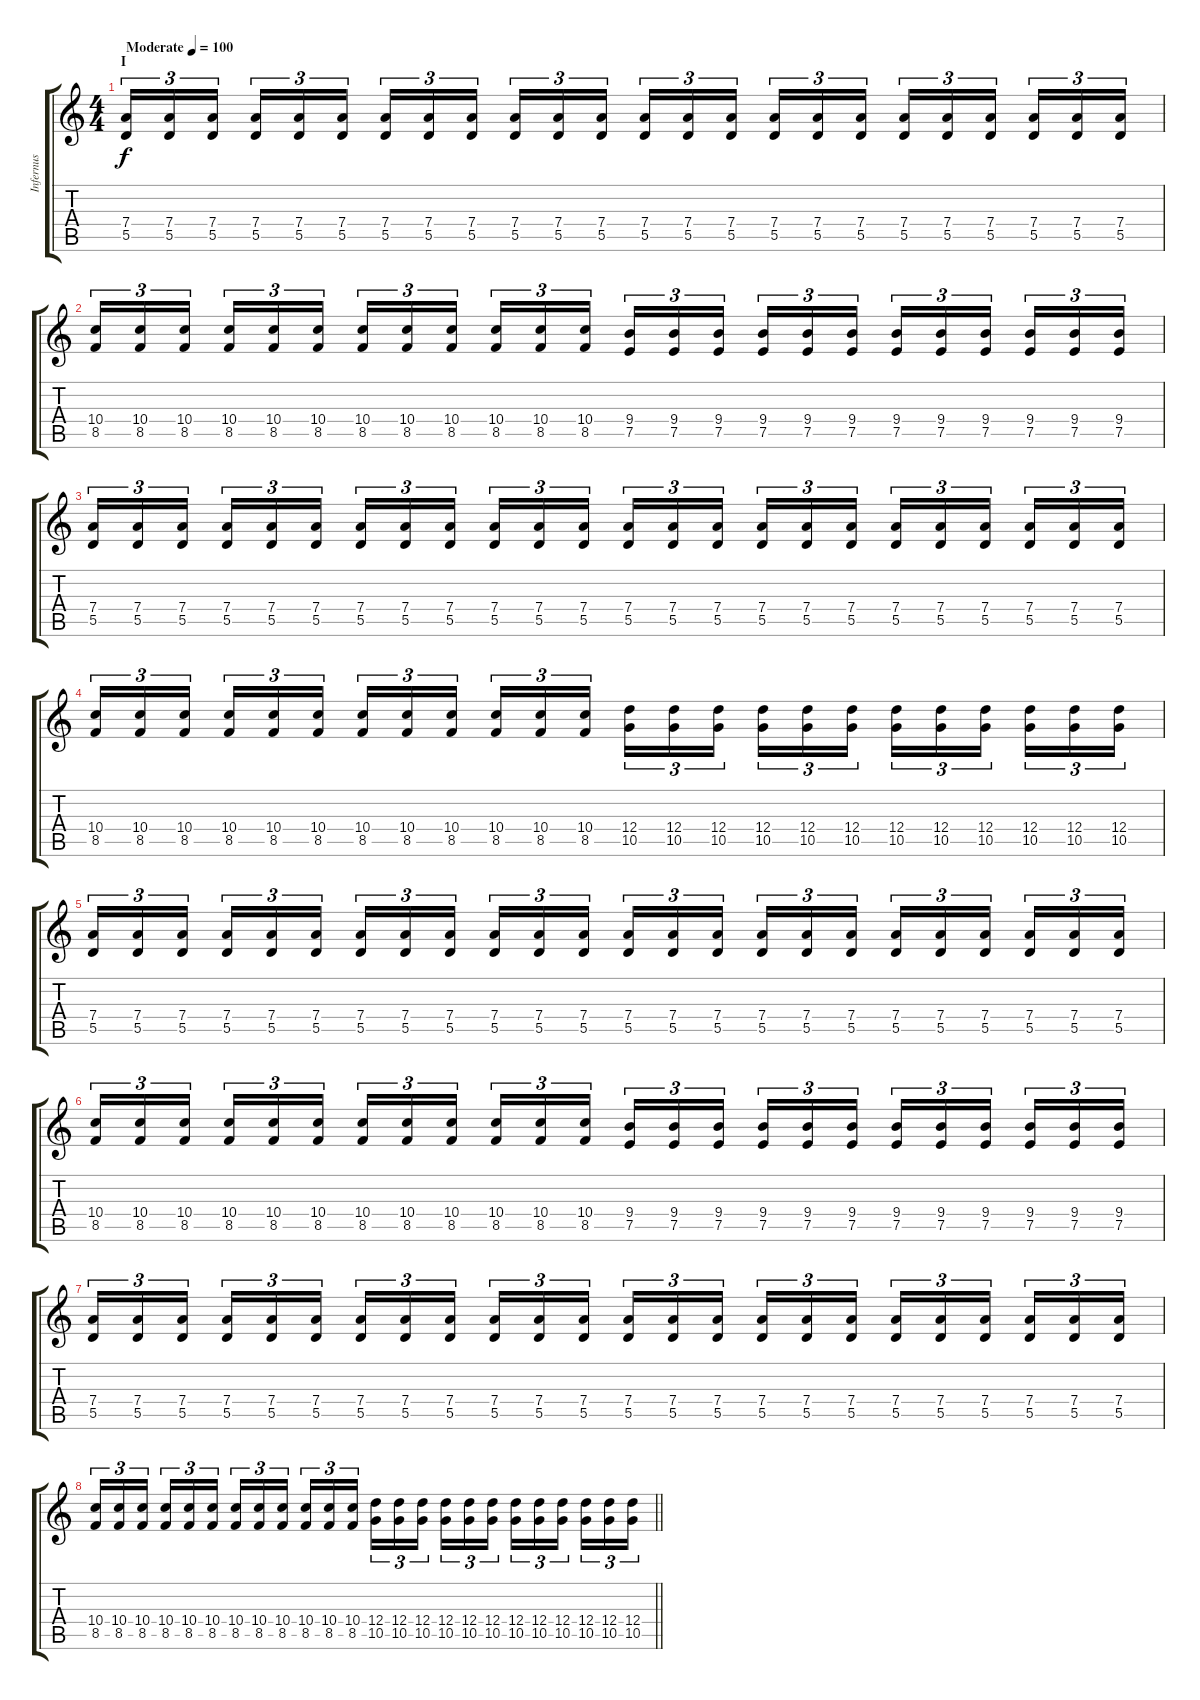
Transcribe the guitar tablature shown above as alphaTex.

\track ("Infernus" "Infernus") {instrument distortionguitar}
\staff {score tabs}
\tuning (E4 B3 G3 D3 A2 E2) {hide}
\ts (4 4)
\section ("" "I")
\tempo (100 "Moderate")
\clef g2
\ks c
(7.4 5.5).16{tu (3 2) dy f instrument distortionguitar} (7.4 5.5).16{tu (3 2)} (7.4 5.5).16{tu (3 2) beam splitsecondary} (7.4 5.5).16{tu (3 2)} (7.4 5.5).16{tu (3 2)} (7.4 5.5).16{tu (3 2)} (7.4 5.5).16{tu (3 2)} (7.4 5.5).16{tu (3 2)} (7.4 5.5).16{tu (3 2) beam splitsecondary} (7.4 5.5).16{tu (3 2)} (7.4 5.5).16{tu (3 2)} (7.4 5.5).16{tu (3 2)} (7.4 5.5).16{tu (3 2)} (7.4 5.5).16{tu (3 2)} (7.4 5.5).16{tu (3 2) beam splitsecondary} (7.4 5.5).16{tu (3 2)} (7.4 5.5).16{tu (3 2)} (7.4 5.5).16{tu (3 2)} (7.4 5.5).16{tu (3 2)} (7.4 5.5).16{tu (3 2)} (7.4 5.5).16{tu (3 2) beam splitsecondary} (7.4 5.5).16{tu (3 2)} (7.4 5.5).16{tu (3 2)} (7.4 5.5).16{tu (3 2)} |
(10.4 8.5).16{tu (3 2)} (10.4 8.5).16{tu (3 2)} (10.4 8.5).16{tu (3 2) beam splitsecondary} (10.4 8.5).16{tu (3 2)} (10.4 8.5).16{tu (3 2)} (10.4 8.5).16{tu (3 2)} (10.4 8.5).16{tu (3 2)} (10.4 8.5).16{tu (3 2)} (10.4 8.5).16{tu (3 2) beam splitsecondary} (10.4 8.5).16{tu (3 2)} (10.4 8.5).16{tu (3 2)} (10.4 8.5).16{tu (3 2)} (9.4 7.5).16{tu (3 2)} (9.4 7.5).16{tu (3 2)} (9.4 7.5).16{tu (3 2) beam splitsecondary} (9.4 7.5).16{tu (3 2)} (9.4 7.5).16{tu (3 2)} (9.4 7.5).16{tu (3 2)} (9.4 7.5).16{tu (3 2)} (9.4 7.5).16{tu (3 2)} (9.4 7.5).16{tu (3 2) beam splitsecondary} (9.4 7.5).16{tu (3 2)} (9.4 7.5).16{tu (3 2)} (9.4 7.5).16{tu (3 2)} |
(7.4 5.5).16{tu (3 2)} (7.4 5.5).16{tu (3 2)} (7.4 5.5).16{tu (3 2) beam splitsecondary} (7.4 5.5).16{tu (3 2)} (7.4 5.5).16{tu (3 2)} (7.4 5.5).16{tu (3 2)} (7.4 5.5).16{tu (3 2)} (7.4 5.5).16{tu (3 2)} (7.4 5.5).16{tu (3 2) beam splitsecondary} (7.4 5.5).16{tu (3 2)} (7.4 5.5).16{tu (3 2)} (7.4 5.5).16{tu (3 2)} (7.4 5.5).16{tu (3 2)} (7.4 5.5).16{tu (3 2)} (7.4 5.5).16{tu (3 2) beam splitsecondary} (7.4 5.5).16{tu (3 2)} (7.4 5.5).16{tu (3 2)} (7.4 5.5).16{tu (3 2)} (7.4 5.5).16{tu (3 2)} (7.4 5.5).16{tu (3 2)} (7.4 5.5).16{tu (3 2) beam splitsecondary} (7.4 5.5).16{tu (3 2)} (7.4 5.5).16{tu (3 2)} (7.4 5.5).16{tu (3 2)} |
(10.4 8.5).16{tu (3 2)} (10.4 8.5).16{tu (3 2)} (10.4 8.5).16{tu (3 2) beam splitsecondary} (10.4 8.5).16{tu (3 2)} (10.4 8.5).16{tu (3 2)} (10.4 8.5).16{tu (3 2)} (10.4 8.5).16{tu (3 2)} (10.4 8.5).16{tu (3 2)} (10.4 8.5).16{tu (3 2) beam splitsecondary} (10.4 8.5).16{tu (3 2)} (10.4 8.5).16{tu (3 2)} (10.4 8.5).16{tu (3 2)} (12.4 10.5).16{tu (3 2)} (12.4 10.5).16{tu (3 2)} (12.4 10.5).16{tu (3 2) beam splitsecondary} (12.4 10.5).16{tu (3 2)} (12.4 10.5).16{tu (3 2)} (12.4 10.5).16{tu (3 2)} (12.4 10.5).16{tu (3 2)} (12.4 10.5).16{tu (3 2)} (12.4 10.5).16{tu (3 2) beam splitsecondary} (12.4 10.5).16{tu (3 2)} (12.4 10.5).16{tu (3 2)} (12.4 10.5).16{tu (3 2)} |
(7.4 5.5).16{tu (3 2)} (7.4 5.5).16{tu (3 2)} (7.4 5.5).16{tu (3 2) beam splitsecondary} (7.4 5.5).16{tu (3 2)} (7.4 5.5).16{tu (3 2)} (7.4 5.5).16{tu (3 2)} (7.4 5.5).16{tu (3 2)} (7.4 5.5).16{tu (3 2)} (7.4 5.5).16{tu (3 2) beam splitsecondary} (7.4 5.5).16{tu (3 2)} (7.4 5.5).16{tu (3 2)} (7.4 5.5).16{tu (3 2)} (7.4 5.5).16{tu (3 2)} (7.4 5.5).16{tu (3 2)} (7.4 5.5).16{tu (3 2) beam splitsecondary} (7.4 5.5).16{tu (3 2)} (7.4 5.5).16{tu (3 2)} (7.4 5.5).16{tu (3 2)} (7.4 5.5).16{tu (3 2)} (7.4 5.5).16{tu (3 2)} (7.4 5.5).16{tu (3 2) beam splitsecondary} (7.4 5.5).16{tu (3 2)} (7.4 5.5).16{tu (3 2)} (7.4 5.5).16{tu (3 2)} |
(10.4 8.5).16{tu (3 2)} (10.4 8.5).16{tu (3 2)} (10.4 8.5).16{tu (3 2) beam splitsecondary} (10.4 8.5).16{tu (3 2)} (10.4 8.5).16{tu (3 2)} (10.4 8.5).16{tu (3 2)} (10.4 8.5).16{tu (3 2)} (10.4 8.5).16{tu (3 2)} (10.4 8.5).16{tu (3 2) beam splitsecondary} (10.4 8.5).16{tu (3 2)} (10.4 8.5).16{tu (3 2)} (10.4 8.5).16{tu (3 2)} (9.4 7.5).16{tu (3 2)} (9.4 7.5).16{tu (3 2)} (9.4 7.5).16{tu (3 2) beam splitsecondary} (9.4 7.5).16{tu (3 2)} (9.4 7.5).16{tu (3 2)} (9.4 7.5).16{tu (3 2)} (9.4 7.5).16{tu (3 2)} (9.4 7.5).16{tu (3 2)} (9.4 7.5).16{tu (3 2) beam splitsecondary} (9.4 7.5).16{tu (3 2)} (9.4 7.5).16{tu (3 2)} (9.4 7.5).16{tu (3 2)} |
(7.4 5.5).16{tu (3 2)} (7.4 5.5).16{tu (3 2)} (7.4 5.5).16{tu (3 2) beam splitsecondary} (7.4 5.5).16{tu (3 2)} (7.4 5.5).16{tu (3 2)} (7.4 5.5).16{tu (3 2)} (7.4 5.5).16{tu (3 2)} (7.4 5.5).16{tu (3 2)} (7.4 5.5).16{tu (3 2) beam splitsecondary} (7.4 5.5).16{tu (3 2)} (7.4 5.5).16{tu (3 2)} (7.4 5.5).16{tu (3 2)} (7.4 5.5).16{tu (3 2)} (7.4 5.5).16{tu (3 2)} (7.4 5.5).16{tu (3 2) beam splitsecondary} (7.4 5.5).16{tu (3 2)} (7.4 5.5).16{tu (3 2)} (7.4 5.5).16{tu (3 2)} (7.4 5.5).16{tu (3 2)} (7.4 5.5).16{tu (3 2)} (7.4 5.5).16{tu (3 2) beam splitsecondary} (7.4 5.5).16{tu (3 2)} (7.4 5.5).16{tu (3 2)} (7.4 5.5).16{tu (3 2)} |
\barLineRight lightlight
(10.4 8.5).16{tu (3 2)} (10.4 8.5).16{tu (3 2)} (10.4 8.5).16{tu (3 2) beam splitsecondary} (10.4 8.5).16{tu (3 2)} (10.4 8.5).16{tu (3 2)} (10.4 8.5).16{tu (3 2)} (10.4 8.5).16{tu (3 2)} (10.4 8.5).16{tu (3 2)} (10.4 8.5).16{tu (3 2) beam splitsecondary} (10.4 8.5).16{tu (3 2)} (10.4 8.5).16{tu (3 2)} (10.4 8.5).16{tu (3 2)} (12.4 10.5).16{tu (3 2)} (12.4 10.5).16{tu (3 2)} (12.4 10.5).16{tu (3 2) beam splitsecondary} (12.4 10.5).16{tu (3 2)} (12.4 10.5).16{tu (3 2)} (12.4 10.5).16{tu (3 2)} (12.4 10.5).16{tu (3 2)} (12.4 10.5).16{tu (3 2)} (12.4 10.5).16{tu (3 2) beam splitsecondary} (12.4 10.5).16{tu (3 2)} (12.4 10.5).16{tu (3 2)} (12.4 10.5).16{tu (3 2)}
